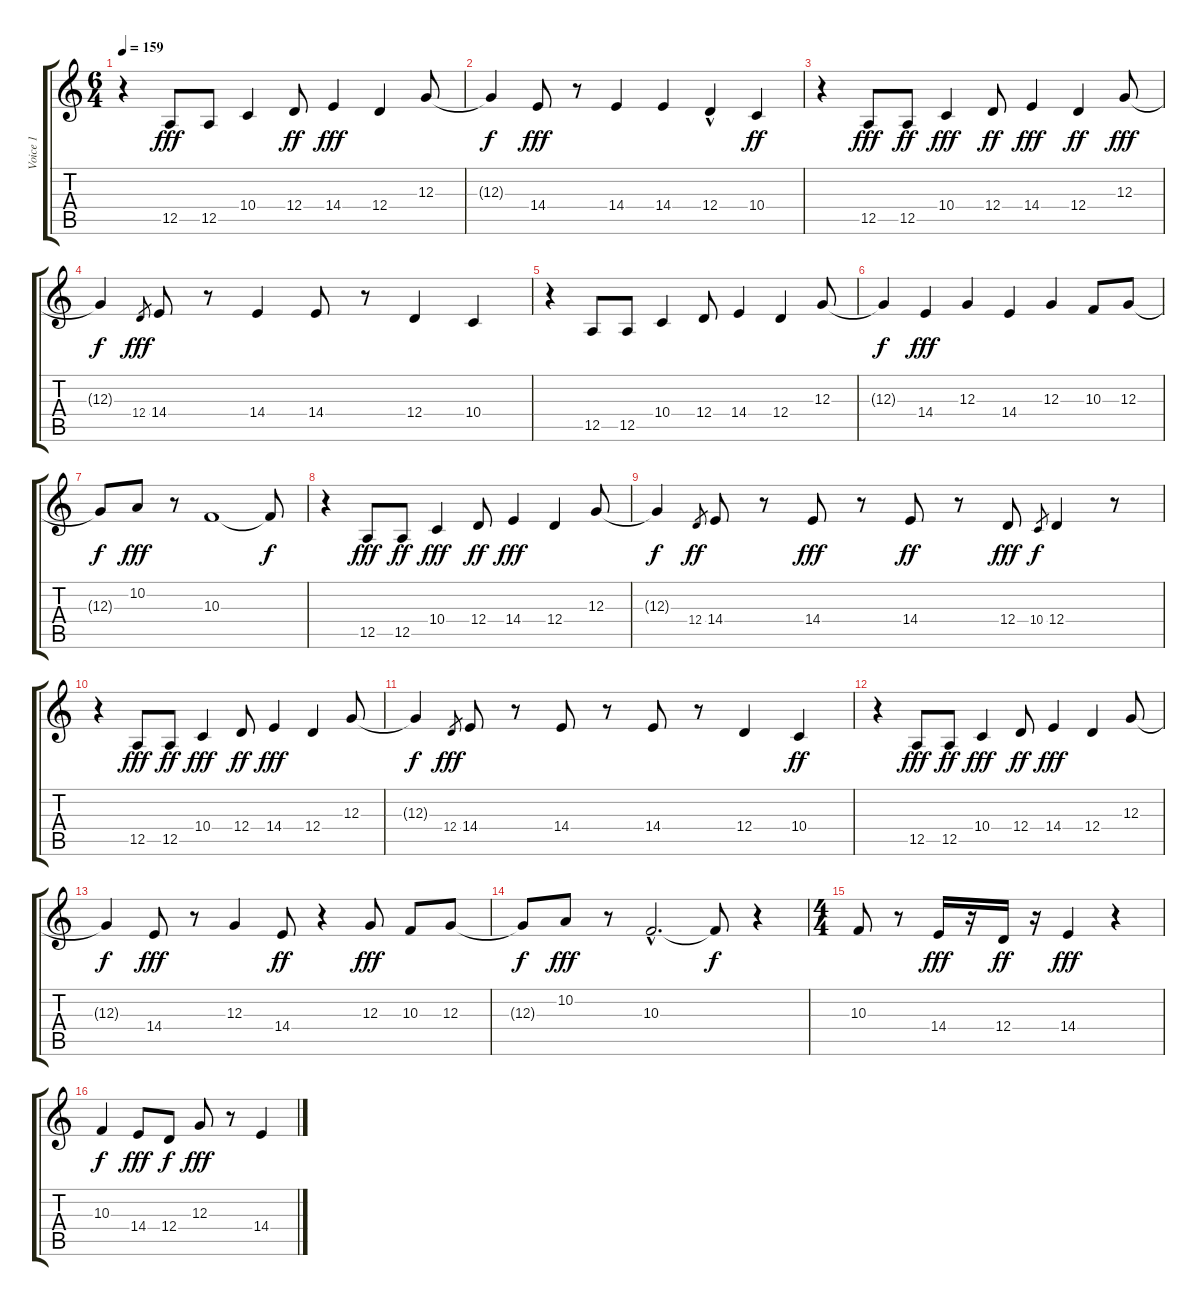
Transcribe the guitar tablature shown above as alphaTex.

\track ("Voice 1" "Voice 1") {instrument choiraahs}
\staff {score tabs}
\tuning (E4 B3 G3 D3 A2 E2) {hide}
\ts (6 4)
\tempo 159
\clef g2
\ks c
r.4{dy f} 12.5.8{dy fff} 12.5.8 10.4.4 12.4.8{dy ff} 14.4.4{dy fff} 12.4.4 12.3.8 |
12.3{t}.4{dy f} 14.4.8{dy fff} r.8 14.4.4 14.4.4 12.4{hac}.4 10.4.4{dy ff} |
r.4 12.5.8{dy fff} 12.5.8{dy ff} 10.4.4{dy fff} 12.4.8{dy ff} 14.4.4{dy fff} 12.4.4{dy ff} 12.3.8{dy fff} |
12.3{t}.4{dy f} 12.4.8{gr dy fff} 14.4.8 r.8 14.4.4 14.4.8 r.8 12.4.4 10.4.4 |
r.4 12.5.8 12.5.8 10.4.4 12.4.8 14.4.4 12.4.4 12.3.8 |
12.3{t}.4{dy f} 14.4.4{dy fff} 12.3.4 14.4.4 12.3.4 10.3.8 12.3.8 |
12.3{t}.8{dy f} 10.2.8{dy fff} r.8 10.3.1 10.3{t}.8{dy f} |
r.4 12.5.8{dy fff} 12.5.8{dy ff} 10.4.4{dy fff} 12.4.8{dy ff} 14.4.4{dy fff} 12.4.4 12.3.8 |
12.3{t}.4{dy f} 12.4.8{gr dy ff} 14.4.8 r.8 14.4.8{dy fff} r.8 14.4.8{dy ff} r.8 12.4.8{dy fff} 10.4.8{gr dy f} 12.4.4 r.8 |
r.4 12.5.8{dy fff} 12.5.8{dy ff} 10.4.4{dy fff} 12.4.8{dy ff} 14.4.4{dy fff} 12.4.4 12.3.8 |
12.3{t}.4{dy f} 12.4.8{gr dy fff} 14.4.8 r.8 14.4.8 r.8 14.4.8 r.8 12.4.4 10.4.4{dy ff} |
r.4 12.5.8{dy fff} 12.5.8{dy ff} 10.4.4{dy fff} 12.4.8{dy ff} 14.4.4{dy fff} 12.4.4 12.3.8 |
12.3{t}.4{dy f} 14.4.8{dy fff} r.8 12.3.4 14.4.8{dy ff} r.4 12.3.8{dy fff} 10.3.8 12.3.8 |
12.3{t}.8{dy f} 10.2.8{dy fff} r.8 10.3{hac}.2{d} 10.3{t}.8{dy f} r.4 |
\ts (4 4)
10.3.8 r.8 14.4.16{dy fff} r.16 12.4.16{dy ff} r.16 14.4.4{dy fff} r.4 |
10.3.4{dy f} 14.4.8{dy fff} 12.4.8{dy f} 12.3.8{dy fff} r.8 14.4.4
